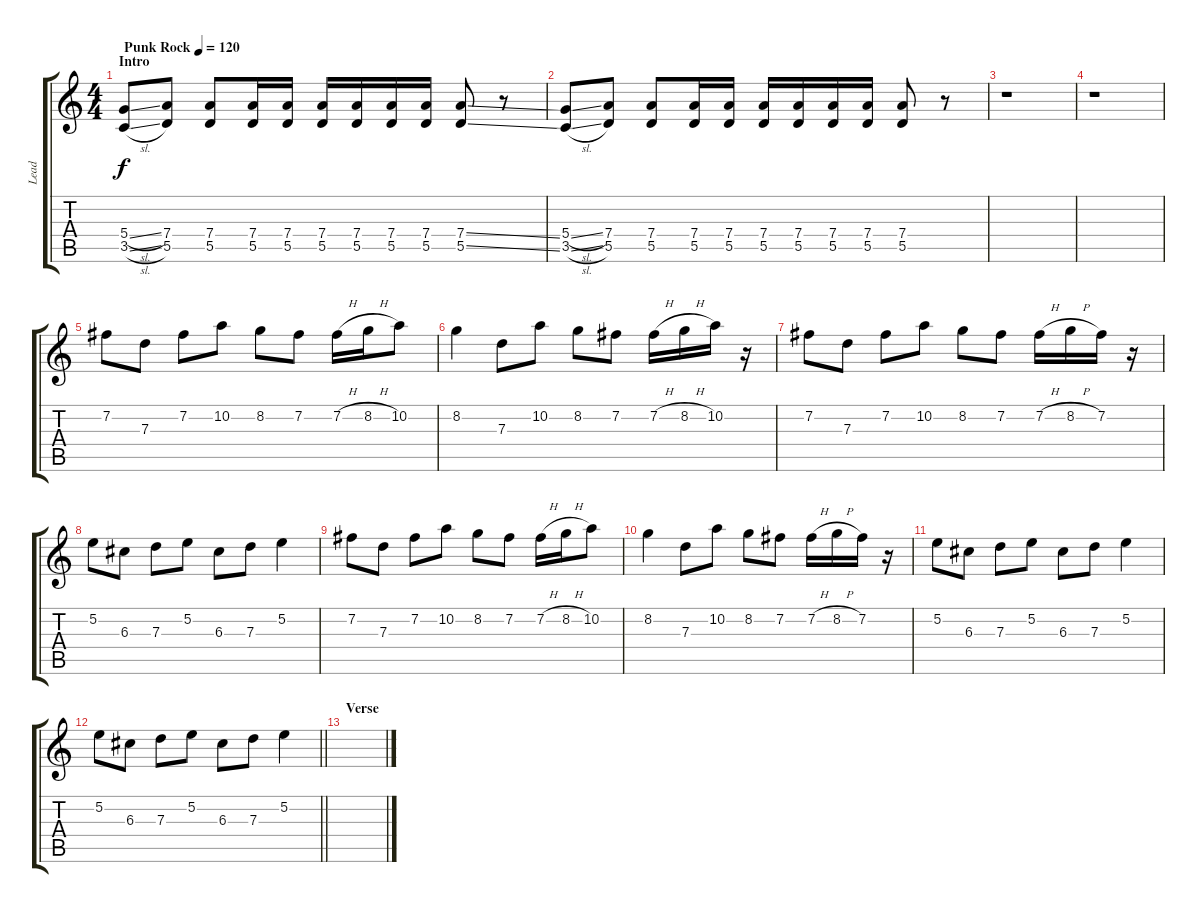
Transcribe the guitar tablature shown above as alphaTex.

\track ("Lead" "Lead") {instrument distortionguitar}
\staff {score tabs}
\tuning (E4 B3 G3 D3 A2 E2) {hide}
\ts (4 4)
\section ("" "Intro")
\tempo (120 "Punk Rock")
\clef g2
\ks c
(5.4{sl} 3.5{sl}).8{dy f instrument distortionguitar} (7.4 5.5).8 (7.4 5.5).8 (7.4 5.5).16 (7.4 5.5).16 (7.4 5.5).16 (7.4 5.5).16 (7.4 5.5).16 (7.4 5.5).16 (7.4{ss} 5.5{ss}).8 r.8 |
(5.4{sl} 3.5{sl}).8 (7.4 5.5).8 (7.4 5.5).8 (7.4 5.5).16 (7.4 5.5).16 (7.4 5.5).16 (7.4 5.5).16 (7.4 5.5).16 (7.4 5.5).16 (7.4 5.5).8 r.8 |
r.1 |
r.1 |
7.2.8 7.3.8 7.2.8 10.2.8 8.2.8 7.2.8 7.2{h}.16 8.2{h}.16 10.2.8 |
8.2.4 7.3.8 10.2.8 8.2.8 7.2.8 7.2{h}.16 8.2{h}.16 10.2.16 r.16 |
7.2.8 7.3.8 7.2.8 10.2.8 8.2.8 7.2.8 7.2{h}.16 8.2{h}.16 7.2.16 r.16 |
5.2.8 6.3.8 7.3.8 5.2.8 6.3.8 7.3.8 5.2.4 |
7.2.8 7.3.8 7.2.8 10.2.8 8.2.8 7.2.8 7.2{h}.16 8.2{h}.16 10.2.8 |
8.2.4 7.3.8 10.2.8 8.2.8 7.2.8 7.2{h}.16 8.2{h}.16 7.2.16 r.16 |
5.2.8 6.3.8 7.3.8 5.2.8 6.3.8 7.3.8 5.2.4 |
\barLineRight lightlight
5.2.8 6.3.8 7.3.8 5.2.8 6.3.8 7.3.8 5.2.4 |
\section ("" "Verse")
